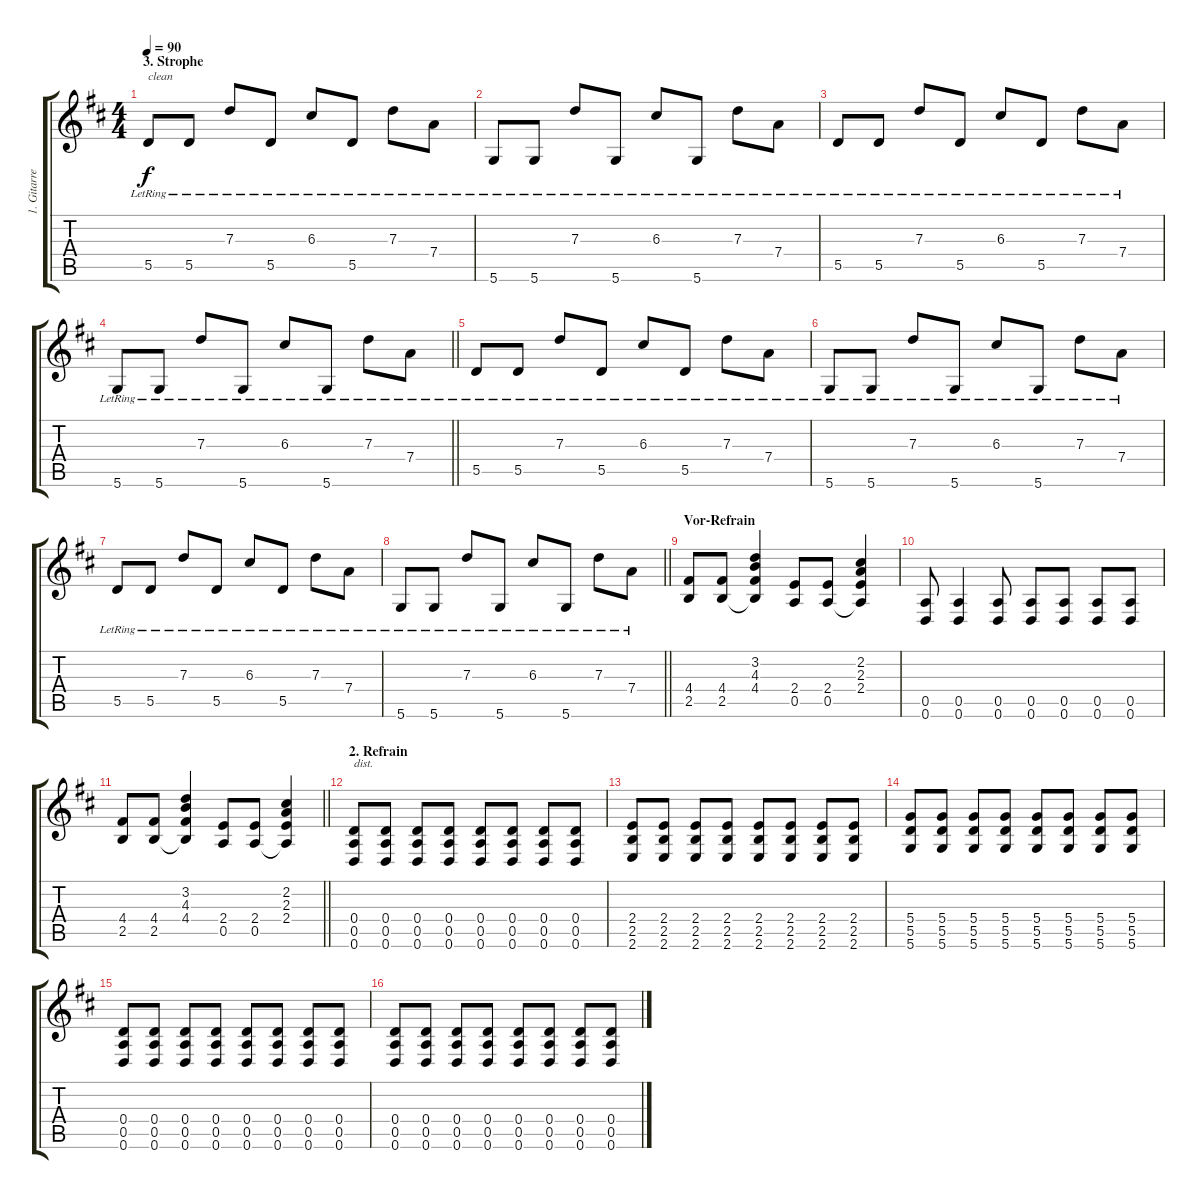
\track ("1. Gitarre" "1. Gitarre") {instrument electricguitarclean}
\staff {score tabs}
\tuning (E4 B3 G3 D3 A2 D2) {hide}
\ts (4 4)
\section ("" "3. Strophe")
\tempo 90
\clef g2
\ks d
5.5{lr}.8{txt "clean" dy f instrument electricguitarclean} 5.5{lr}.8 7.3{lr}.8 5.5{lr}.8 6.3{lr}.8 5.5{lr}.8 7.3{lr}.8 7.4{lr}.8 |
5.6{lr}.8 5.6{lr}.8 7.3{lr}.8 5.6{lr}.8 6.3{lr}.8 5.6{lr}.8 7.3{lr}.8 7.4{lr}.8 |
5.5{lr}.8 5.5{lr}.8 7.3{lr}.8 5.5{lr}.8 6.3{lr}.8 5.5{lr}.8 7.3{lr}.8 7.4{lr}.8 |
\barLineRight lightlight
5.6{lr}.8 5.6{lr}.8 7.3{lr}.8 5.6{lr}.8 6.3{lr}.8 5.6{lr}.8 7.3{lr}.8 7.4{lr}.8 |
5.5{lr}.8 5.5{lr}.8 7.3{lr}.8 5.5{lr}.8 6.3{lr}.8 5.5{lr}.8 7.3{lr}.8 7.4{lr}.8 |
5.6{lr}.8 5.6{lr}.8 7.3{lr}.8 5.6{lr}.8 6.3{lr}.8 5.6{lr}.8 7.3{lr}.8 7.4{lr}.8 |
5.5{lr}.8 5.5{lr}.8 7.3{lr}.8 5.5{lr}.8 6.3{lr}.8 5.5{lr}.8 7.3{lr}.8 7.4{lr}.8 |
\barLineRight lightlight
5.6{lr}.8 5.6{lr}.8 7.3{lr}.8 5.6{lr}.8 6.3{lr}.8 5.6{lr}.8 7.3{lr}.8 7.4{lr}.8 |
\section ("" "Vor-Refrain")
(4.4 2.5).8 (4.4 2.5).8 (3.2 4.3 4.4 2.5{t}).4 (2.4 0.5).8 (2.4 0.5).8 (2.2 2.3 2.4 0.5{t}).4 |
(0.5 0.6).8 (0.5 0.6).4 (0.5 0.6).8 (0.5 0.6).8 (0.5 0.6).8 (0.5 0.6).8 (0.5 0.6).8 |
\barLineRight lightlight
(4.4 2.5).8 (4.4 2.5).8 (3.2 4.3 4.4 2.5{t}).4 (2.4 0.5).8 (2.4 0.5).8 (2.2 2.3 2.4 0.5{t}).4 |
\section ("" "2. Refrain")
(0.4 0.5 0.6).8{txt "dist." instrument distortionguitar} (0.4 0.5 0.6).8 (0.4 0.5 0.6).8 (0.4 0.5 0.6).8 (0.4 0.5 0.6).8 (0.4 0.5 0.6).8 (0.4 0.5 0.6).8 (0.4 0.5 0.6).8 |
(2.4 2.5 2.6).8 (2.4 2.5 2.6).8 (2.4 2.5 2.6).8 (2.4 2.5 2.6).8 (2.4 2.5 2.6).8 (2.4 2.5 2.6).8 (2.4 2.5 2.6).8 (2.4 2.5 2.6).8 |
(5.4 5.5 5.6).8 (5.4 5.5 5.6).8 (5.4 5.5 5.6).8 (5.4 5.5 5.6).8 (5.4 5.5 5.6).8 (5.4 5.5 5.6).8 (5.4 5.5 5.6).8 (5.4 5.5 5.6).8 |
(0.4 0.5 0.6).8 (0.4 0.5 0.6).8 (0.4 0.5 0.6).8 (0.4 0.5 0.6).8 (0.4 0.5 0.6).8 (0.4 0.5 0.6).8 (0.4 0.5 0.6).8 (0.4 0.5 0.6).8 |
(0.4 0.5 0.6).8 (0.4 0.5 0.6).8 (0.4 0.5 0.6).8 (0.4 0.5 0.6).8 (0.4 0.5 0.6).8 (0.4 0.5 0.6).8 (0.4 0.5 0.6).8 (0.4 0.5 0.6).8
